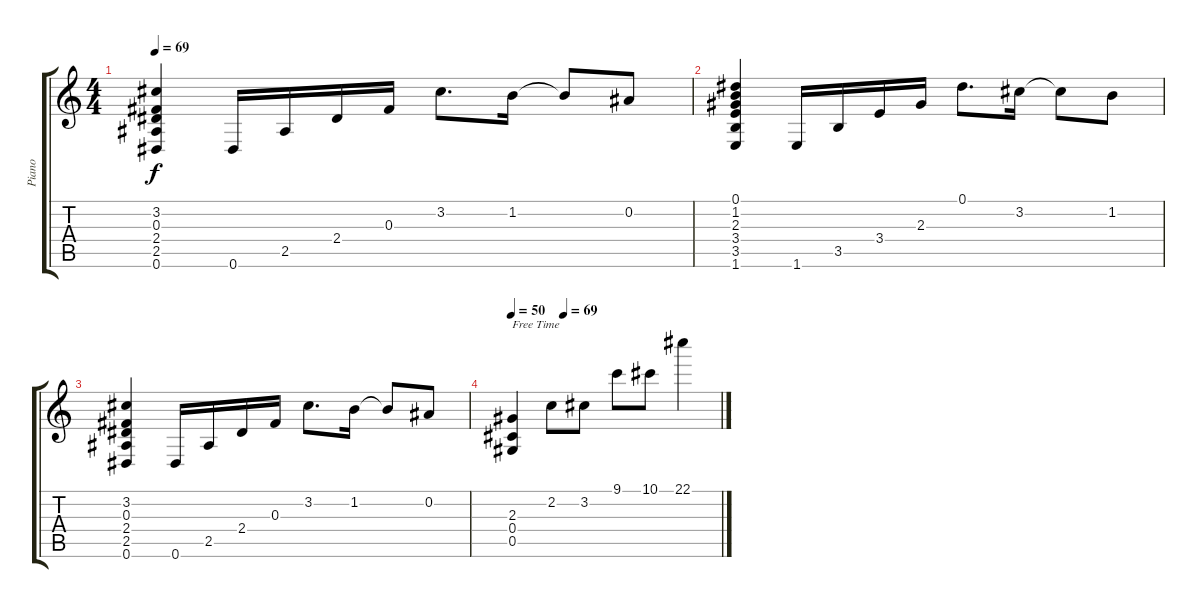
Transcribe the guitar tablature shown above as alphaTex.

\track ("Piano" "Piano") {instrument electricguitarclean}
\staff {score tabs}
\tuning (Eb4 Bb3 Gb3 Db3 Ab2 Eb2) {hide}
\ts (4 4)
\tempo 69
\clef g2
\ks c
(3.2 0.3 2.4 2.5 0.6).4{dy f} 0.6.16 2.5.16 2.4.16 0.3.16 3.2.8{d} 1.2.16 1.2{t}.8 0.2.8 |
(0.1 1.2 2.3 3.4 3.5 1.6).4 1.6.16 3.5.16 3.4.16 2.3.16 0.1.8{d} 3.2.16 3.2{t}.8 1.2.8 |
(3.2 0.3 2.4 2.5 0.6).4 0.6.16 2.5.16 2.4.16 0.3.16 3.2.8{d} 1.2.16 1.2{t}.8 0.2.8 |
\tempo 50
\tempo (69 0.25)
(2.3 0.4 0.5).4{txt "Free Time"} 2.2.8 3.2.8 9.1.8 10.1.8 22.1.4
